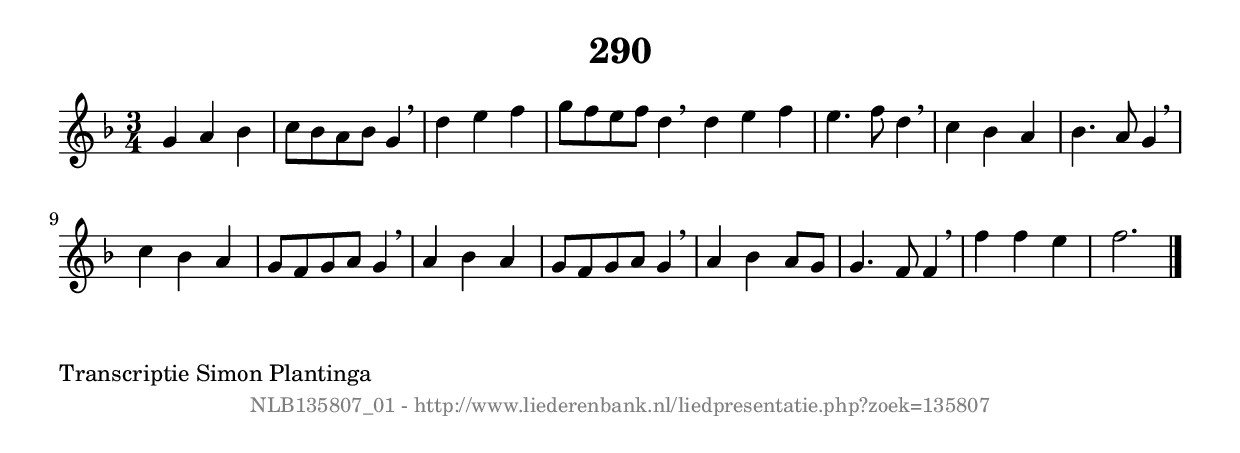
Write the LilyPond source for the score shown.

%
% produced by wce2krn 1.64 (7 June 2014)
%
\version"2.16"
#(append! paper-alist '(("long" . (cons (* 210 mm) (* 2000 mm)))))
#(set-default-paper-size "long")
sb = {\breathe}
mBreak = {\breathe }
bBreak = {\breathe }
x = {\once\override NoteHead #'style = #'cross }
gl=\glissando
itime={\override Staff.TimeSignature #'stencil = ##f }
ficta = {\once\set suggestAccidentals = ##t}
fine = {\once\override Score.RehearsalMark #'self-alignment-X = #1 \mark \markup {\italic{Fine}}}
dc = {\once\override Score.RehearsalMark #'self-alignment-X = #1 \mark \markup {\italic{D.C.}}}
dcf = {\once\override Score.RehearsalMark #'self-alignment-X = #1 \mark \markup {\italic{D.C. al Fine}}}
dcc = {\once\override Score.RehearsalMark #'self-alignment-X = #1 \mark \markup {\italic{D.C. al Coda}}}
ds = {\once\override Score.RehearsalMark #'self-alignment-X = #1 \mark \markup {\italic{D.S.}}}
dsf = {\once\override Score.RehearsalMark #'self-alignment-X = #1 \mark \markup {\italic{D.S. al Fine}}}
dsc = {\once\override Score.RehearsalMark #'self-alignment-X = #1 \mark \markup {\italic{D.S. al Coda}}}
pv = {\set Score.repeatCommands = #'((volta "1"))}
sv = {\set Score.repeatCommands = #'((volta "2"))}
tv = {\set Score.repeatCommands = #'((volta "3"))}
qv = {\set Score.repeatCommands = #'((volta "4"))}
xv = {\set Score.repeatCommands = #'((volta #f))}
\header{ tagline = ""
title = "290"
}
\score {{
\key f \major
\relative g'
{
\set melismaBusyProperties = #'()
\time 3/4
\tempo 4=120
\override Score.MetronomeMark #'transparent = ##t
\override Score.RehearsalMark #'break-visibility = #(vector #t #t #f)
g4 a4 bes4 | c8 bes8 a8 bes8 g4 \sb | d'4 e4 f4 | g8 f8 e8 f8 d4 \bar ":|:" \bBreak
d4 e4 f4 | e4. f8 d4 \sb | c4 bes4 a4 | bes4. a8 g4 \sb | c4 bes4 a4 | g8 f8 g8 a8 g4 | \mBreak \bar "|"
a4 bes4 a4 | g8 f8 g8 a8 g4 \sb | a4 bes4 a8 g8 | g4. f8 f4 \sb | f'4 f4 e4 | f2. \bar "|."
 }}
 \midi { }
 \layout {
            indent = 0.0\cm
}
}
\markup { \wordwrap-string #" 
Transcriptie Simon Plantinga
"}
\markup { \vspace #0 } \markup { \with-color #grey \fill-line { \center-column { \smaller "NLB135807_01 - http://www.liederenbank.nl/liedpresentatie.php?zoek=135807" } } }
